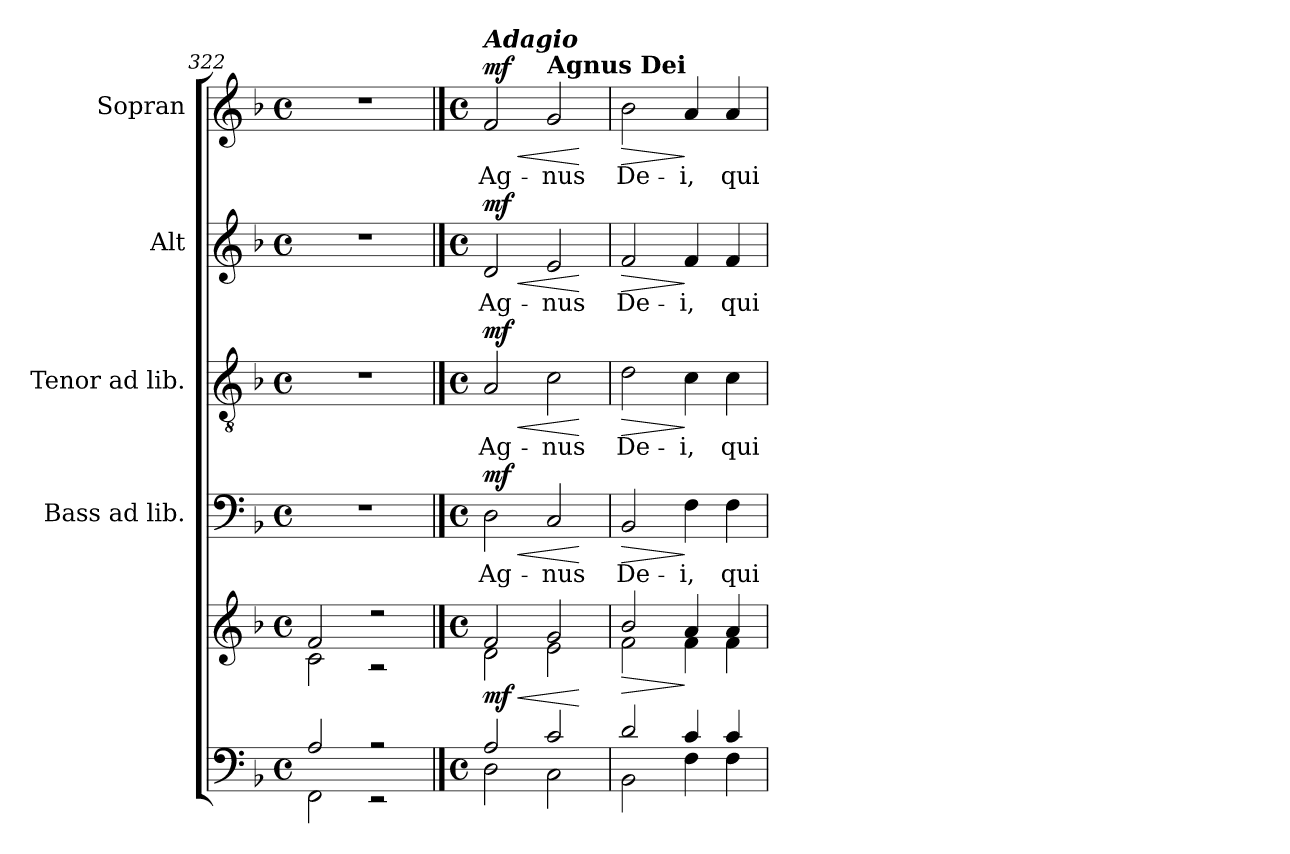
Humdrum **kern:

**kern	**kern	**dynam	**kern	**text	**dynam	**kern	**text	**dynam	**kern	**text	**dynam	**kern	**text	**dynam
*part5	*part5	*part5	*part4	*part4	*part4	*part3	*part3	*part3	*part2	*part2	*part2	*part1	*part1	*part1
*staff6	*staff5	*staff5/6	*staff4	*staff4	*staff4	*staff3	*staff3	*staff3	*staff2	*staff2	*staff2	*staff1	*staff1	*staff1
*	*	*	*I"Bass ad lib.	*	*	*I"Tenor ad lib.	*	*	*I"Alt	*	*	*I"Sopran	*	*
*	*	*	*I'B.	*	*	*I'T.	*	*	*I'A.	*	*	*I'S.	*	*
*clefF4	*clefG2	*	*clefF4	*	*	*clefGv2	*	*	*clefG2	*	*	*clefG2	*	*
*k[b-]	*k[b-]	*	*k[b-]	*	*	*k[b-]	*	*	*k[b-]	*	*	*k[b-]	*	*
*F:	*F:	*	*F:	*	*	*F:	*	*	*F:	*	*	*F:	*	*
*M4/4	*M4/4	*	*M4/4	*	*	*M4/4	*	*	*M4/4	*	*	*M4/4	*	*
*met(c)	*met(c)	*	*met(c)	*	*	*met(c)	*	*	*met(c)	*	*	*met(c)	*	*
=322	=322	=322	=322	=322	=322	=322	=322	=322	=322	=322	=322	=322	=322	=322
*^	*^	*	*	*	*	*	*	*	*	*	*	*	*	*
2A/	2FF\	2f/	2c\	.	1r	.	.	1r	.	.	1r	.	.	1r	.	.
2r	2r	2r	2r	.	.	.	.	.	.	.	.	.	.	.	.	.
!!LO:LB:g=z
==323	==323	==323	==323	==323	==323	==323	==323	==323	==323	==323	==323	==323	==323	==323	==323	==323
*M4/4	*	*M4/4	*	*	*M4/4	*	*	*M4/4	*	*	*M4/4	*	*	*M4/4	*	*
*met(c)	*	*met(c)	*	*	*met(c)	*	*	*met(c)	*	*	*met(c)	*	*	*met(c)	*	*
!	!	!	!	!	!	!	!	!	!	!	!	!	!	!LO:TX:a:Bi:t=Adagio	!	!
!	!	!	!	!LO:HP:b	!	!LO:LY:b	!LO:HP:b	!	!LO:LY:b	!LO:HP:b	!	!LO:LY:b	!LO:HP:b	!	!LO:LY:b	!LO:HP:b
!	!	!	!	!LO:DY:n=1:b	!	!	!LO:DY:n=1:a	!	!	!LO:DY:n=1:a	!	!	!LO:DY:n=1:a	!	!	!LO:DY:n=1:a
2A/	2D\	2f/	2d\	< mf	2D\	Ag-	< mf	2A/	Ag-	< mf	2d/	Ag-	< mf	2f/	Ag-	< mf
!	!	!	!	!	!	!	!	!	!	!	!	!	!	!LO:TX:a:B:t=Agnus Dei	!	!
!	!	!	!	!	!	!LO:LY:b	!	!	!LO:LY:b	!	!	!LO:LY:b	!	!	!LO:LY:b	!
2c/	2C\	2g/	2e\	.	2C/	-nus	.	2c\	-nus	.	2e/	-nus	.	2g/	-nus	.
*v	*v	*	*	*	*	*	*	*	*	*	*	*	*	*	*	*
*	*v	*v	*	*	*	*	*	*	*	*	*	*	*	*	*
.	.	[	.	.	[	.	.	[	.	.	[	.	.	[
=324	=324	=324	=324	=324	=324	=324	=324	=324	=324	=324	=324	=324	=324	=324
*^	*	*	*	*	*	*	*	*	*	*	*	*	*	*
!	!	!	!LO:HP:b	!	!LO:LY:b	!LO:HP:b	!	!LO:LY:b	!LO:HP:b	!	!LO:LY:b	!LO:HP:b	!	!LO:LY:b	!LO:HP:b
*	*	*^	*	*	*	*	*	*	*	*	*	*	*	*	*
2d/	2BB-\	2b-/	2f\	>	2BB-/	De-	>	2d\	De-	>	2f/	De-	>	2b-\	De-	>
!	!	!	!	!	!	!LO:LY:b	!	!	!LO:LY:b	!	!	!LO:LY:b	!	!	!LO:LY:b	!
4c/	4F\	4a/	4f\	]	4F\	-i,	]	4c\	-i,	]	4f/	-i,	]	4a/	-i,	]
!	!	!	!	!	!	!LO:LY:b	!	!	!LO:LY:b	!	!	!LO:LY:b	!	!	!LO:LY:b	!
4c/	4F\	4a/	4f\	.	4F\	qui	.	4c\	qui	.	4f/	qui	.	4a/	qui	.
*v	*v	*	*	*	*	*	*	*	*	*	*	*	*	*	*	*
*	*v	*v	*	*	*	*	*	*	*	*	*	*	*	*	*
=	=	=	=	=	=	=	=	=	=	=	=	=	=	=
*-	*-	*-	*-	*-	*-	*-	*-	*-	*-	*-	*-	*-	*-	*-
